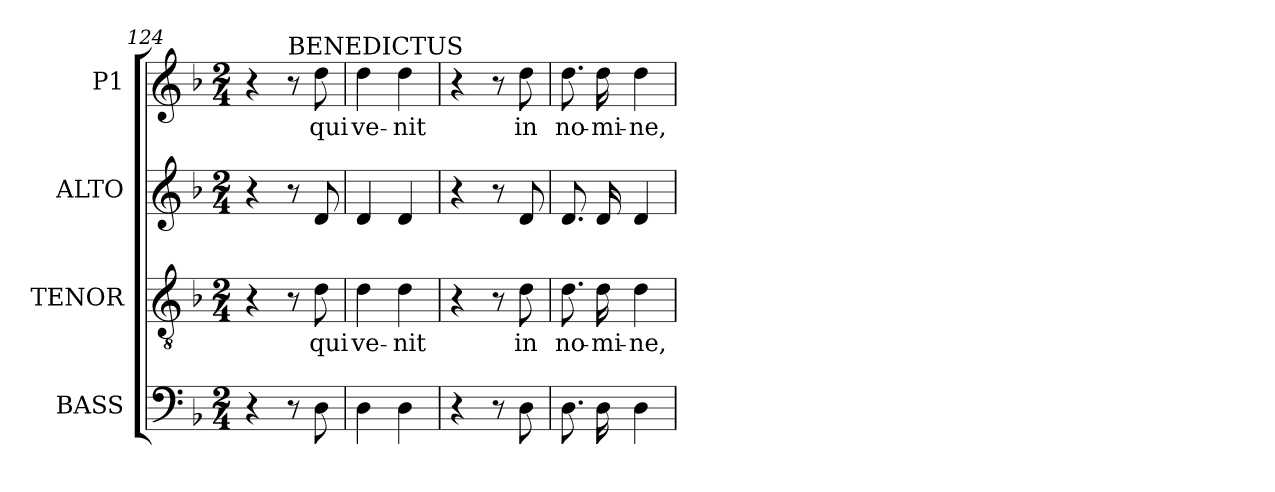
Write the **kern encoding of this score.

**kern	**kern	**text	**kern	**kern	**text
*part4	*part3	*part3	*part2	*part1	*part1
*staff4	*staff3	*staff3	*staff2	*staff1	*staff1
*I"BASS	*I"TENOR	*	*I"ALTO	*I"P1	*
*clefF4	*clefGv2	*	*clefG2	*clefG2	*
*	*ITrd7c12	*	*	*	*
*k[b-]	*k[b-]	*	*k[b-]	*k[b-]	*
*F:	*F:	*	*F:	*F:	*
*M2/4	*M2/4	*	*M2/4	*M2/4	*
=124	=124	=124	=124	=124	=124
4r	4r	.	4r	4r	.
!	!	!	!	!LO:TX:a:t=BENEDICTUS	!
8r	8r	.	8r	8r	.
!	!	!LO:LY:b:color=#000000	!	!	!
!	!	!	!	!	!LO:LY:b:color=#000000
8Di\	8Di\	qui	8di/	8ddi\	qui
=125	=125	=125	=125	=125	=125
!	!	!LO:LY:b:color=#000000	!	!	!
!	!	!	!	!	!LO:LY:b:color=#000000
4Di\	4Di\	ve-	4di/	4ddi\	ve-
!	!	!LO:LY:b:color=#000000	!	!	!
!	!	!	!	!	!LO:LY:b:color=#000000
4Di\	4Di\	-nit	4di/	4ddi\	-nit
=126	=126	=126	=126	=126	=126
4r	4r	.	4r	4r	.
8r	8r	.	8r	8r	.
!	!	!LO:LY:b:color=#000000	!	!	!
!	!	!	!	!	!LO:LY:b:color=#000000
8Di\	8Di\	in	8di/	8ddi\	in
=127	=127	=127	=127	=127	=127
!	!	!LO:LY:b:color=#000000	!	!	!
!	!	!	!	!	!LO:LY:b:color=#000000
8.Di\	8.Di\	no-	8.di/	8.ddi\	no-
!	!	!LO:LY:b:color=#000000	!	!	!
!	!	!	!	!	!LO:LY:b:color=#000000
16Di\	16Di\	-mi-	16di/	16ddi\	-mi-
!	!	!LO:LY:b:color=#000000	!	!	!
!	!	!	!	!	!LO:LY:b:color=#000000
4Di\	4Di\	-ne,	4di/	4ddi\	-ne,
=	=	=	=	=	=
*-	*-	*-	*-	*-	*-
